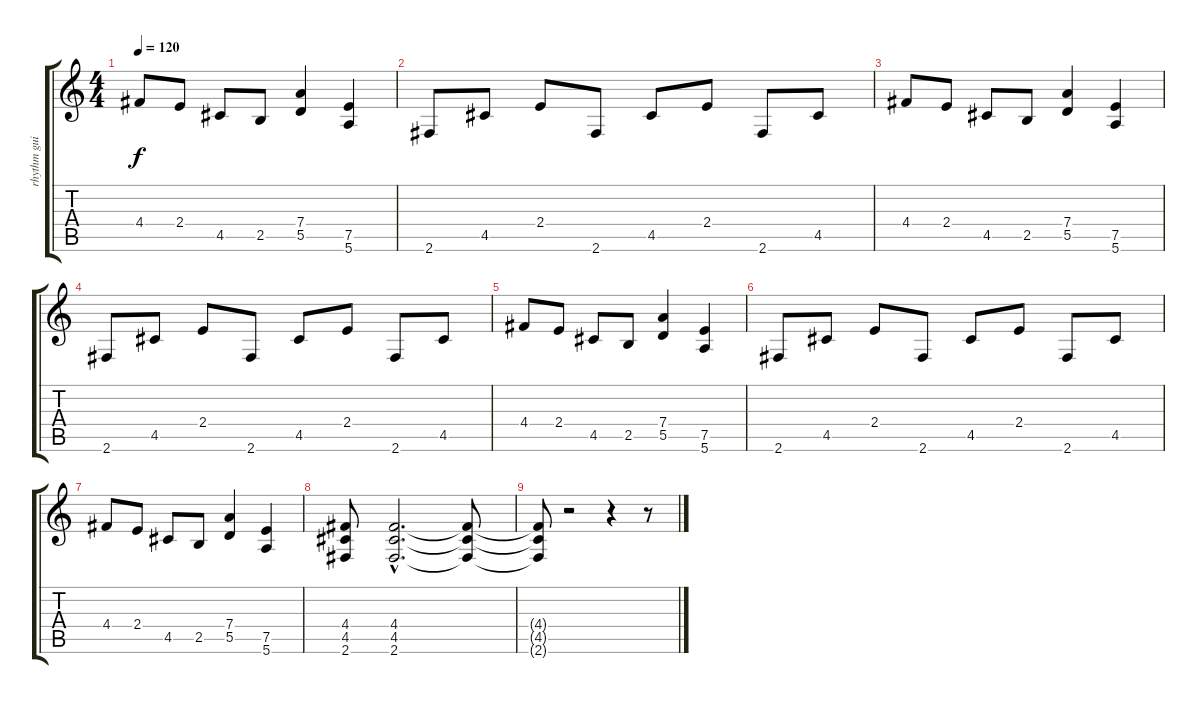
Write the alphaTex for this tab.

\track ("rhythm guitar" "rhythm gui") {instrument distortionguitar}
\staff {score tabs}
\tuning (E4 B3 G3 D3 A2 E2) {hide}
\ts (4 4)
\tempo 120
\clef g2
\ks c
4.4.8{dy f} 2.4.8 4.5.8 2.5.8 (7.4 5.5).4 (7.5 5.6).4 |
2.6.8 4.5.8 2.4.8 2.6.8 4.5.8 2.4.8 2.6.8 4.5.8 |
4.4.8 2.4.8 4.5.8 2.5.8 (7.4 5.5).4 (7.5 5.6).4 |
2.6.8 4.5.8 2.4.8 2.6.8 4.5.8 2.4.8 2.6.8 4.5.8 |
4.4.8 2.4.8 4.5.8 2.5.8 (7.4 5.5).4 (7.5 5.6).4 |
2.6.8 4.5.8 2.4.8 2.6.8 4.5.8 2.4.8 2.6.8 4.5.8 |
4.4.8 2.4.8 4.5.8 2.5.8 (7.4 5.5).4 (7.5 5.6).4 |
(4.4 4.5 2.6).8 (4.4{hac} 4.5{hac} 2.6{hac}).2{d} (4.4{t} 4.5{t} 2.6{t}).8 |
(4.4{t} 4.5{t} 2.6{t}).8 r.2 r.4 r.8
